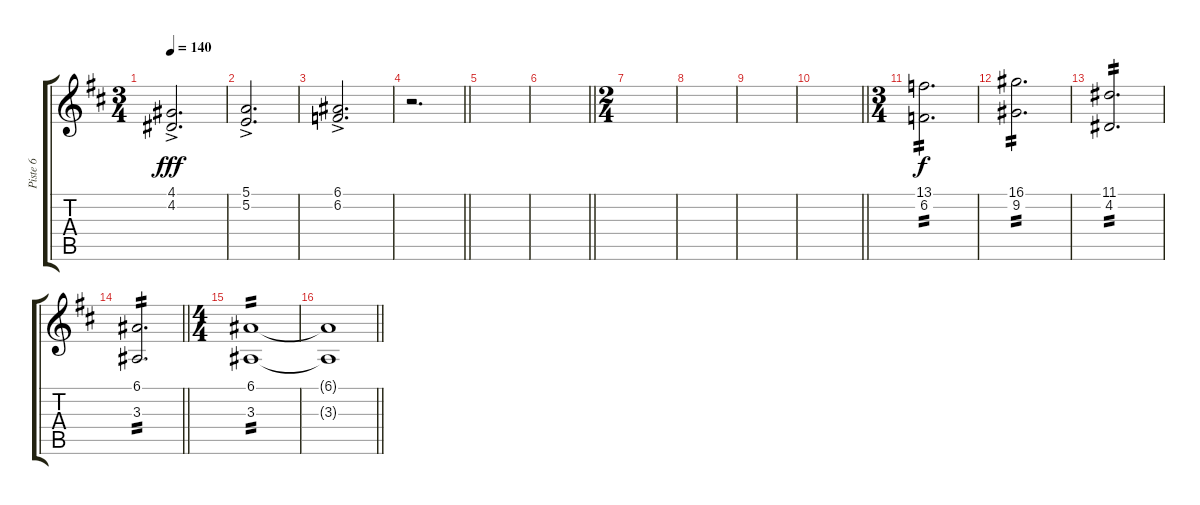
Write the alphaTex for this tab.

\track ("Piste 6" "Piste 6") {instrument lead6voice}
\staff {score tabs}
\tuning (E4 B3 G3 D3 A2 E2) {hide}
\ts (3 4)
\tempo 140
\clef g2
\ks d
(4.1{ac} 4.2).2{d dy fff volume 8 balance 12 instrument synthbrass1} |
(5.1{ac} 5.2).2{d} |
(6.1{ac} 6.2).2{d} |
\barLineRight lightlight
r.2{d} |
|
\barLineRight lightlight
|
\ts (2 4)
|
|
|
\barLineRight lightlight
|
\ts (3 4)
(13.1 6.2).2{d tp 2 dy f volume 10 balance 12 instrument glockenspiel} |
(16.1 9.2).2{d tp 2} |
(11.1 4.2).2{d tp 2} |
\barLineRight lightlight
(6.1 3.3).2{d tp 2} |
\ts (4 4)
(6.1 3.3).1{tp 2 volume 0 balance 12 instrument glockenspiel} |
\barLineRight lightlight
(6.1{t} 3.3{t}).1
